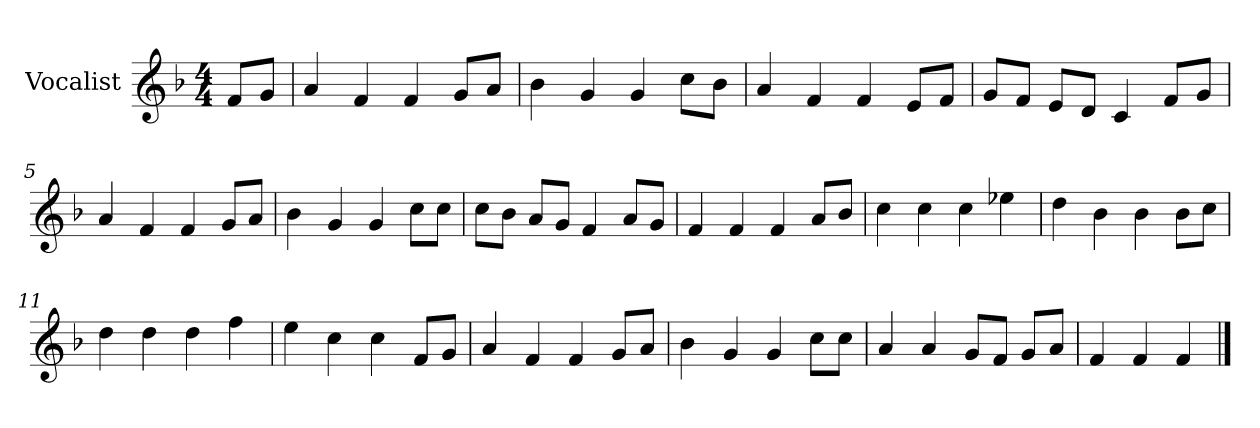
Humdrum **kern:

**kern
*part1
*staff1
*I"Vocalist
*k[b-]
*F:
*M4/4
=
8fL
8gJ
=1
4a
4f
4f
8gL
8aJ
=2
4b-
4g
4g
8ccL
8b-J
=3
4a
4f
4f
8eL
8fJ
=4
8gL
8fJ
8eL
8dJ
4c
8fL
8gJ
=5
4a
4f
4f
8gL
8aJ
=6
4b-
4g
4g
8ccL
8ccJ
=7
8ccL
8b-J
8aL
8gJ
4f
8aL
8gJ
=8
4f
4f
4f
8aL
8b-J
=9
4cc
4cc
4cc
4ee-X
=10
4dd
4b-
4b-
8b-L
8ccJ
=11
4dd
4dd
4dd
4ff
=12
4ee
4cc
4cc
8fL
8gJ
=13
4a
4f
4f
8gL
8aJ
=14
4b-
4g
4g
8ccL
8ccJ
=15
4a
4a
8gL
8fJ
8gL
8aJ
=16
4f
4f
4f
==
*-
